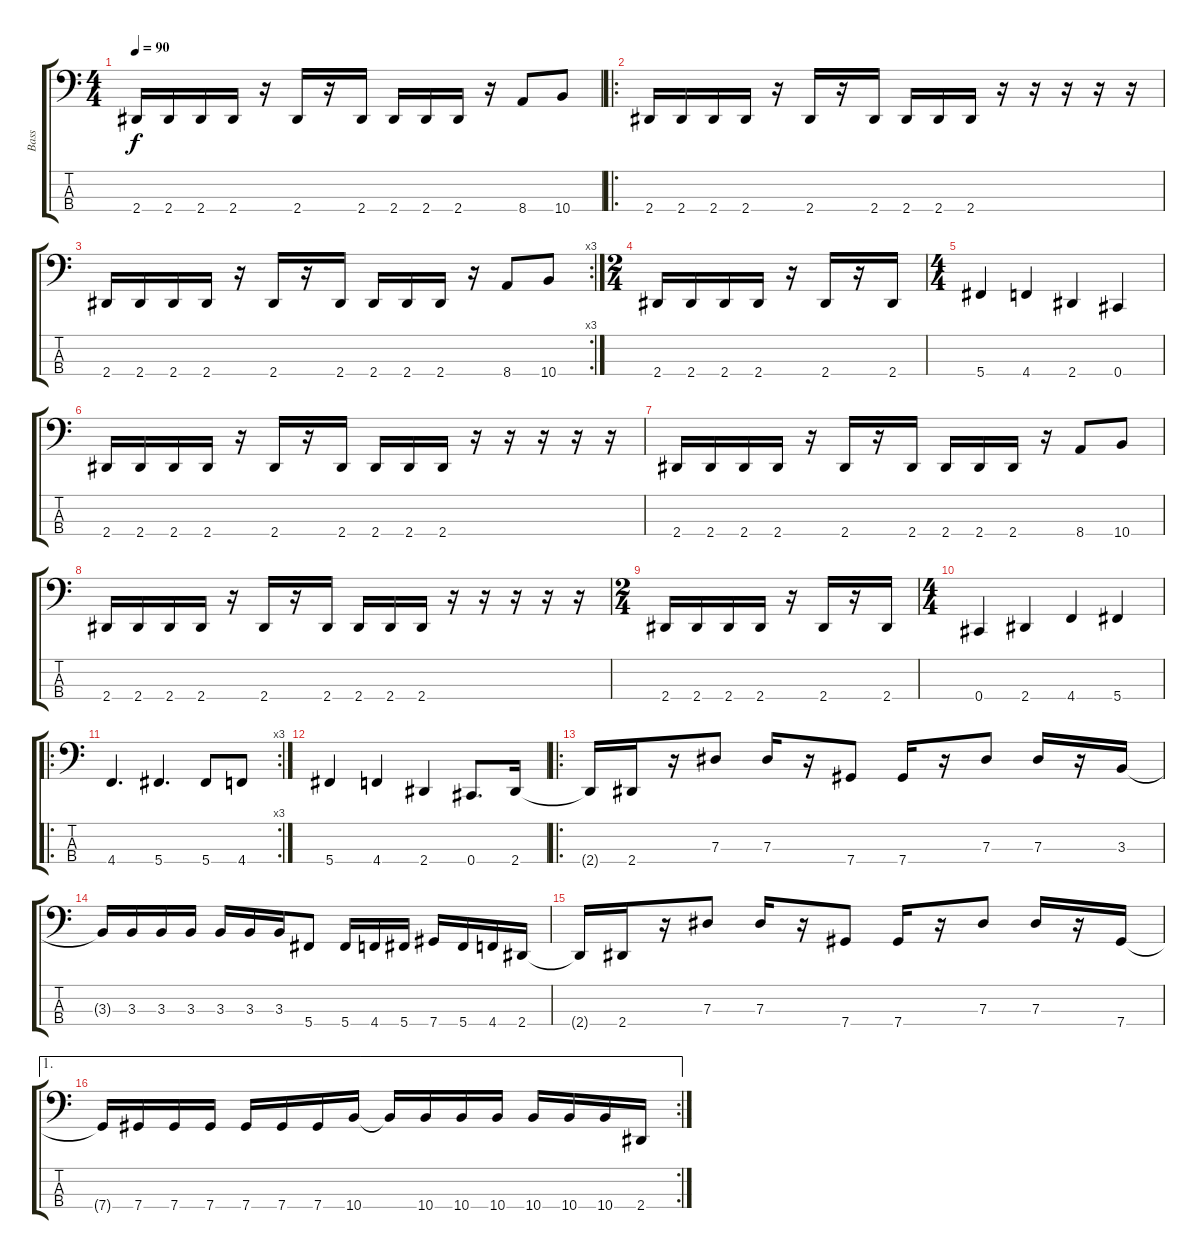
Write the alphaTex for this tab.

\track ("Bass" "Bass") {instrument electricbassfinger}
\staff {score tabs}
\tuning (Gb2 Db2 Ab1 Db1) {hide}
\ts (4 4)
\tempo 90
\clef f4
\ks c
2.4.16{dy f} 2.4.16 2.4.16 2.4.16 r.16 2.4.16 r.16 2.4.16 2.4.16 2.4.16 2.4.16 r.16 8.4.8 10.4.8 |
\ro
2.4.16 2.4.16 2.4.16 2.4.16 r.16 2.4.16 r.16 2.4.16 2.4.16 2.4.16 2.4.16 r.16 r.16 r.16 r.16 r.16 |
\rc 3
2.4.16 2.4.16 2.4.16 2.4.16 r.16 2.4.16 r.16 2.4.16 2.4.16 2.4.16 2.4.16 r.16 8.4.8 10.4.8 |
\ts (2 4)
2.4.16 2.4.16 2.4.16 2.4.16 r.16 2.4.16 r.16 2.4.16 |
\ts (4 4)
5.4.4 4.4.4 2.4.4 0.4.4 |
2.4.16 2.4.16 2.4.16 2.4.16 r.16 2.4.16 r.16 2.4.16 2.4.16 2.4.16 2.4.16 r.16 r.16 r.16 r.16 r.16 |
2.4.16 2.4.16 2.4.16 2.4.16 r.16 2.4.16 r.16 2.4.16 2.4.16 2.4.16 2.4.16 r.16 8.4.8 10.4.8 |
2.4.16 2.4.16 2.4.16 2.4.16 r.16 2.4.16 r.16 2.4.16 2.4.16 2.4.16 2.4.16 r.16 r.16 r.16 r.16 r.16 |
\ts (2 4)
2.4.16 2.4.16 2.4.16 2.4.16 r.16 2.4.16 r.16 2.4.16 |
\ts (4 4)
0.4.4 2.4.4 4.4.4 5.4.4 |
\ro
\rc 3
4.4.4{d} 5.4.4{d} 5.4.8 4.4.8 |
5.4.4 4.4.4 2.4.4 0.4.8{d} 2.4.16 |
\ro
2.4{t}.16 2.4.16 r.16 7.3.8 7.3.16 r.16 7.4.8 7.4.16 r.16 7.3.8 7.3.16 r.16 3.3.16 |
3.3{t}.16 3.3.16 3.3.16 3.3.16 3.3.16 3.3.16 3.3.16 5.4.8 5.4.16 4.4.16 5.4.16 7.4.16 5.4.16 4.4.16 2.4.16 |
2.4{t}.16 2.4.16 r.16 7.3.8 7.3.16 r.16 7.4.8 7.4.16 r.16 7.3.8 7.3.16 r.16 7.4.16 |
\ae 1
\rc 2
7.4{t}.16 7.4.16 7.4.16 7.4.16 7.4.16 7.4.16 7.4.16 10.4.16 10.4{t}.16 10.4.16 10.4.16 10.4.16 10.4.16 10.4.16 10.4.16 2.4.16
